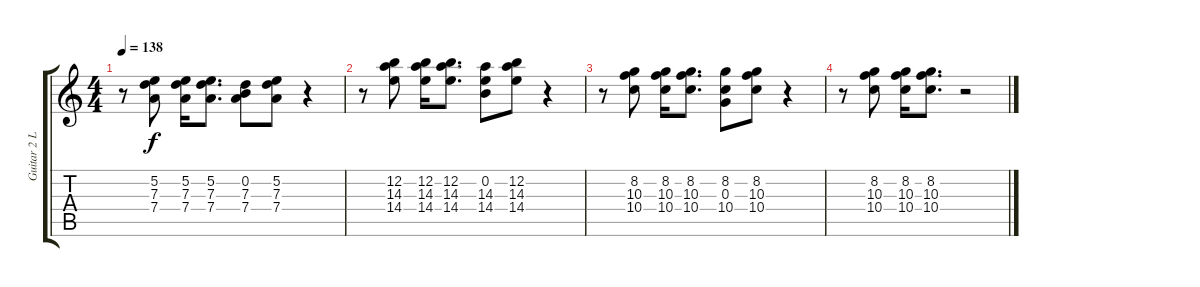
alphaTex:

\track ("Guitar 2 L" "Guitar 2 L") {instrument overdrivenguitar}
\staff {score tabs}
\tuning (E4 B3 G3 D3 A2 E2) {hide}
\ts (4 4)
\tempo 138
\clef g2
\ks c
r.8{dy fff} (5.2 7.3 7.4).8{dy f} (5.2 7.3 7.4).16 (5.2 7.3 7.4).8{d} (0.2 7.3 7.4).8 (5.2 7.3 7.4).8 r.4 |
r.8 (12.2 14.3 14.4).8 (12.2 14.3 14.4).16 (12.2 14.3 14.4).8{d} (0.2 14.3 14.4).8 (12.2 14.3 14.4).8 r.4 |
r.8 (8.2 10.3 10.4).8 (8.2 10.3 10.4).16 (8.2 10.3 10.4).8{d} (8.2 0.3 10.4).8 (8.2 10.3 10.4).8 r.4 |
r.8 (8.2 10.3 10.4).8 (8.2 10.3 10.4).16 (8.2 10.3 10.4).8{d} r.2
